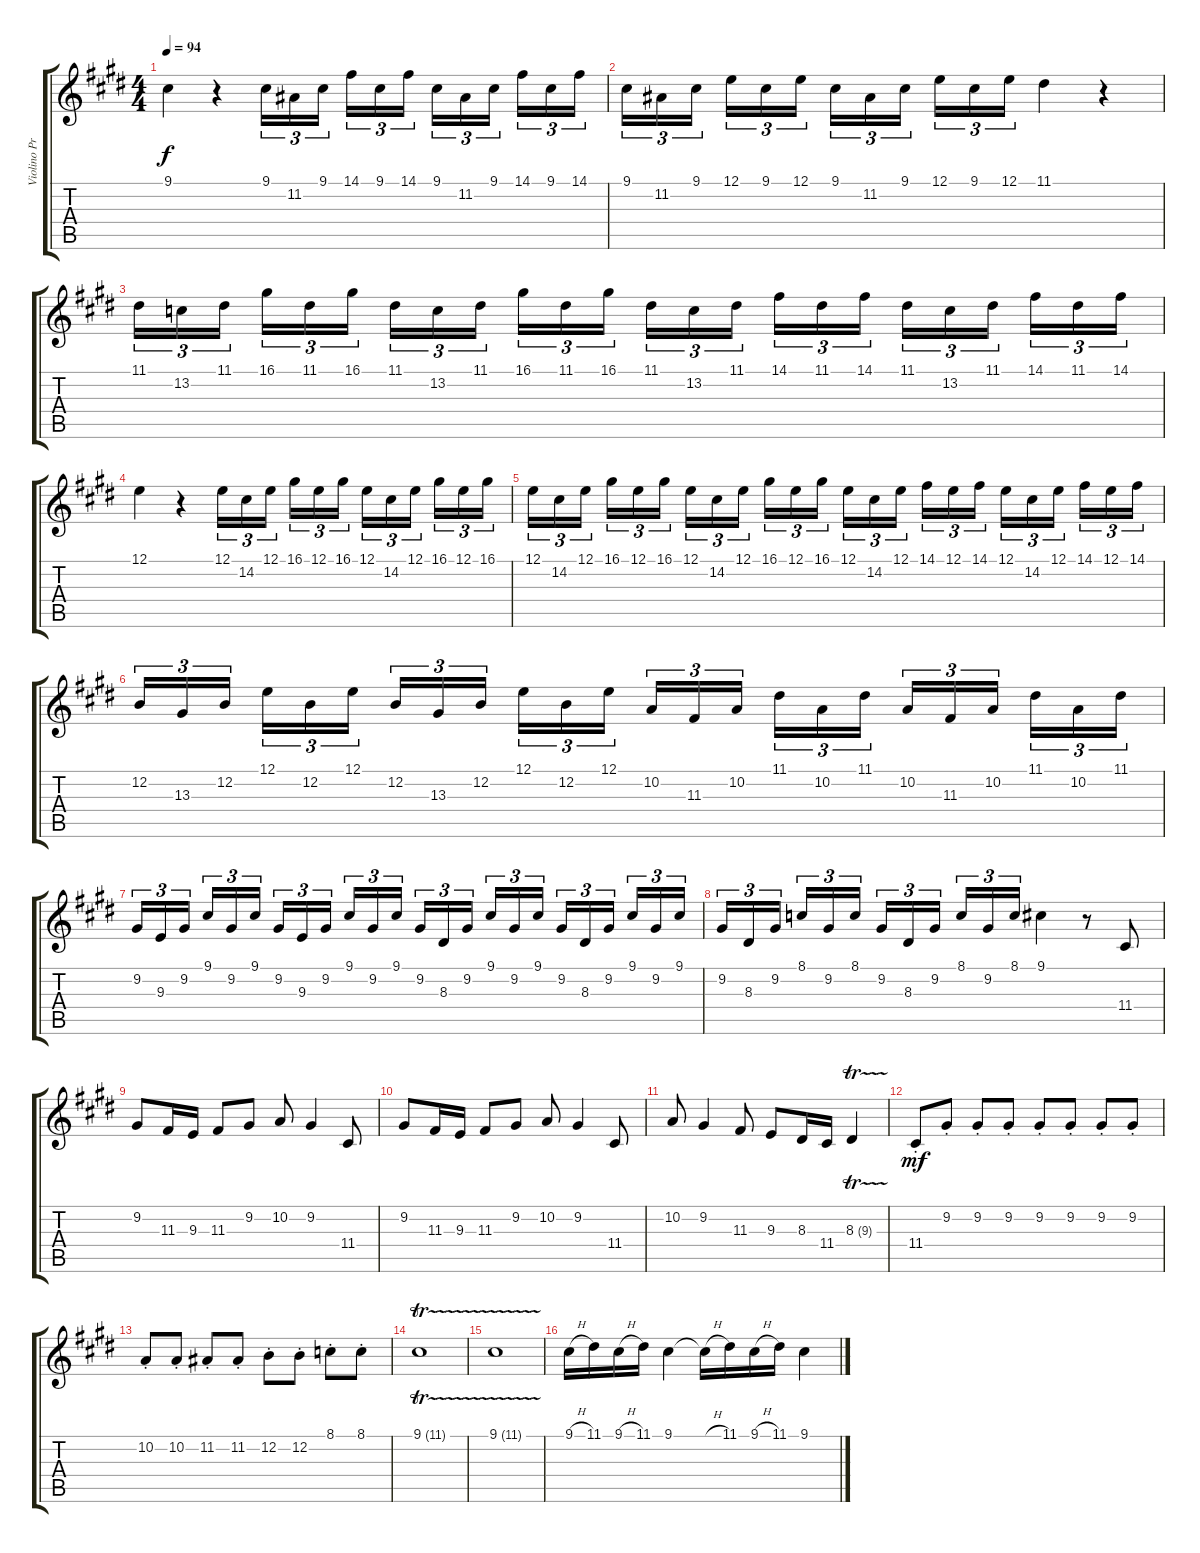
\track ("Violino Principale" "Violino Pr") {instrument violin}
\staff {score tabs}
\tuning (E4 B3 G3 D3 A2 E2) {hide}
\ts (4 4)
\tempo 94
\clef g2
\ks c#minor
9.1.4{dy f} r.4 9.1.16{tu (3 2)} 11.2.16{tu (3 2)} 9.1.16{tu (3 2) beam splitsecondary} 14.1.16{tu (3 2)} 9.1.16{tu (3 2)} 14.1.16{tu (3 2)} 9.1.16{tu (3 2)} 11.2.16{tu (3 2)} 9.1.16{tu (3 2) beam splitsecondary} 14.1.16{tu (3 2)} 9.1.16{tu (3 2)} 14.1.16{tu (3 2)} |
\ks e
9.1.16{tu (3 2)} 11.2.16{tu (3 2)} 9.1.16{tu (3 2) beam splitsecondary} 12.1.16{tu (3 2)} 9.1.16{tu (3 2)} 12.1.16{tu (3 2)} 9.1.16{tu (3 2)} 11.2.16{tu (3 2)} 9.1.16{tu (3 2) beam splitsecondary} 12.1.16{tu (3 2)} 9.1.16{tu (3 2)} 12.1.16{tu (3 2)} 11.1.4 r.4 |
\ks c#minor
11.1.16{tu (3 2)} 13.2.16{tu (3 2)} 11.1.16{tu (3 2) beam splitsecondary} 16.1.16{tu (3 2)} 11.1.16{tu (3 2)} 16.1.16{tu (3 2)} 11.1.16{tu (3 2)} 13.2.16{tu (3 2)} 11.1.16{tu (3 2) beam splitsecondary} 16.1.16{tu (3 2)} 11.1.16{tu (3 2)} 16.1.16{tu (3 2)} 11.1.16{tu (3 2)} 13.2.16{tu (3 2)} 11.1.16{tu (3 2) beam splitsecondary} 14.1.16{tu (3 2)} 11.1.16{tu (3 2)} 14.1.16{tu (3 2)} 11.1.16{tu (3 2)} 13.2.16{tu (3 2)} 11.1.16{tu (3 2) beam splitsecondary} 14.1.16{tu (3 2)} 11.1.16{tu (3 2)} 14.1.16{tu (3 2)} |
\ks e
12.1.4 r.4 12.1.16{tu (3 2)} 14.2.16{tu (3 2)} 12.1.16{tu (3 2) beam splitsecondary} 16.1.16{tu (3 2)} 12.1.16{tu (3 2)} 16.1.16{tu (3 2)} 12.1.16{tu (3 2)} 14.2.16{tu (3 2)} 12.1.16{tu (3 2) beam splitsecondary} 16.1.16{tu (3 2)} 12.1.16{tu (3 2)} 16.1.16{tu (3 2)} |
12.1.16{tu (3 2)} 14.2.16{tu (3 2)} 12.1.16{tu (3 2) beam splitsecondary} 16.1.16{tu (3 2)} 12.1.16{tu (3 2)} 16.1.16{tu (3 2)} 12.1.16{tu (3 2)} 14.2.16{tu (3 2)} 12.1.16{tu (3 2) beam splitsecondary} 16.1.16{tu (3 2)} 12.1.16{tu (3 2)} 16.1.16{tu (3 2)} 12.1.16{tu (3 2)} 14.2.16{tu (3 2)} 12.1.16{tu (3 2) beam splitsecondary} 14.1.16{tu (3 2)} 12.1.16{tu (3 2)} 14.1.16{tu (3 2)} 12.1.16{tu (3 2)} 14.2.16{tu (3 2)} 12.1.16{tu (3 2) beam splitsecondary} 14.1.16{tu (3 2)} 12.1.16{tu (3 2)} 14.1.16{tu (3 2)} |
12.2.16{tu (3 2)} 13.3.16{tu (3 2)} 12.2.16{tu (3 2) beam splitsecondary} 12.1.16{tu (3 2)} 12.2.16{tu (3 2)} 12.1.16{tu (3 2)} 12.2.16{tu (3 2)} 13.3.16{tu (3 2)} 12.2.16{tu (3 2) beam splitsecondary} 12.1.16{tu (3 2)} 12.2.16{tu (3 2)} 12.1.16{tu (3 2)} 10.2.16{tu (3 2)} 11.3.16{tu (3 2)} 10.2.16{tu (3 2) beam splitsecondary} 11.1.16{tu (3 2)} 10.2.16{tu (3 2)} 11.1.16{tu (3 2)} 10.2.16{tu (3 2)} 11.3.16{tu (3 2)} 10.2.16{tu (3 2) beam splitsecondary} 11.1.16{tu (3 2)} 10.2.16{tu (3 2)} 11.1.16{tu (3 2)} |
9.2.16{tu (3 2)} 9.3.16{tu (3 2)} 9.2.16{tu (3 2) beam splitsecondary} 9.1.16{tu (3 2)} 9.2.16{tu (3 2)} 9.1.16{tu (3 2)} 9.2.16{tu (3 2)} 9.3.16{tu (3 2)} 9.2.16{tu (3 2) beam splitsecondary} 9.1.16{tu (3 2)} 9.2.16{tu (3 2)} 9.1.16{tu (3 2)} 9.2.16{tu (3 2)} 8.3.16{tu (3 2)} 9.2.16{tu (3 2) beam splitsecondary} 9.1.16{tu (3 2)} 9.2.16{tu (3 2)} 9.1.16{tu (3 2)} 9.2.16{tu (3 2)} 8.3.16{tu (3 2)} 9.2.16{tu (3 2) beam splitsecondary} 9.1.16{tu (3 2)} 9.2.16{tu (3 2)} 9.1.16{tu (3 2)} |
9.2.16{tu (3 2)} 8.3.16{tu (3 2)} 9.2.16{tu (3 2) beam splitsecondary} 8.1.16{tu (3 2)} 9.2.16{tu (3 2)} 8.1.16{tu (3 2)} 9.2.16{tu (3 2)} 8.3.16{tu (3 2)} 9.2.16{tu (3 2) beam splitsecondary} 8.1.16{tu (3 2)} 9.2.16{tu (3 2)} 8.1.16{tu (3 2)} 9.1.4 r.8 11.4.8 |
9.2.8 11.3.16 9.3.16 11.3.8 9.2.8 10.2.8 9.2.4 11.4.8 |
\ks c#minor
9.2.8 11.3.16 9.3.16 11.3.8 9.2.8 10.2.8 9.2.4 11.4.8 |
10.2.8 9.2.4 11.3.8 9.3.8 8.3.16 11.4.16 8.3{tr (9 32)}.4 |
\ks e
11.4{st}.8{dy mf} 9.2{st}.8 9.2{st}.8 9.2{st}.8 9.2{st}.8 9.2{st}.8 9.2{st}.8 9.2{st}.8 |
\ks c#minor
10.2{st}.8 10.2{st}.8 11.2{st}.8 11.2{st}.8 12.2{st}.8 12.2{st}.8 8.1{st}.8 8.1{st}.8 |
9.1{tr (11 32)}.1 |
9.1{tr (11 32)}.1 |
\ks e
9.1{h}.16 11.1.16 9.1{h}.16 11.1.16 9.1.4 9.1{h t}.16 11.1.16 9.1{h}.16 11.1.16 9.1.4
